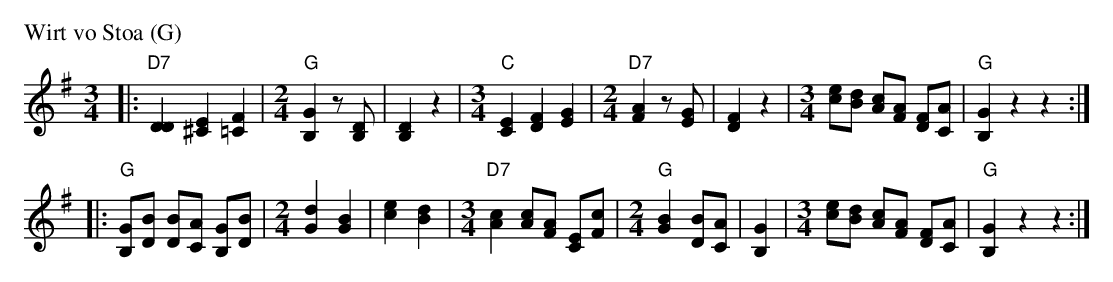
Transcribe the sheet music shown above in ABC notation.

X:1
P: Wirt vo Stoa (G)
M: 3/4
L: 1/8
K: G
|: "D7"[D2D2] [E2^C2] [F2=C2] \
|[M:2/4][L:1/8] "G"[G2B,2] z [DB,] | [D2B,2] z2 \
|[M:3/4][L:1/8] "C"[E2C2] [F2D2] [G2E2] \
|[M:2/4][L:1/8] "D7"[A2F2] z[GE] | [F2D2] z2 \
|[M:3/4][L:1/8] [ec][dB] [cA][AF] [FD][AC] | "G"[G2B,2] z2 z2 :|
|: "G"[GB,][BD] [BD][AC] [GB,][BD] \
|[M:2/4][L:1/8] [d2G2] [B2G2] | [e2c2] [d2B2] \
|[M:3/4][L:1/8] "D7"[c2A2] [cA][AF] [EC][cF] \
|[M:2/4][L:1/8] "G"[B2G2] [BD][AC] | [G2B,2] \
|[M:3/4][L:1/8] [ec][dB] [cA][AF] [FD][AC] | "G"[G2B,2] z2 z2 :|
